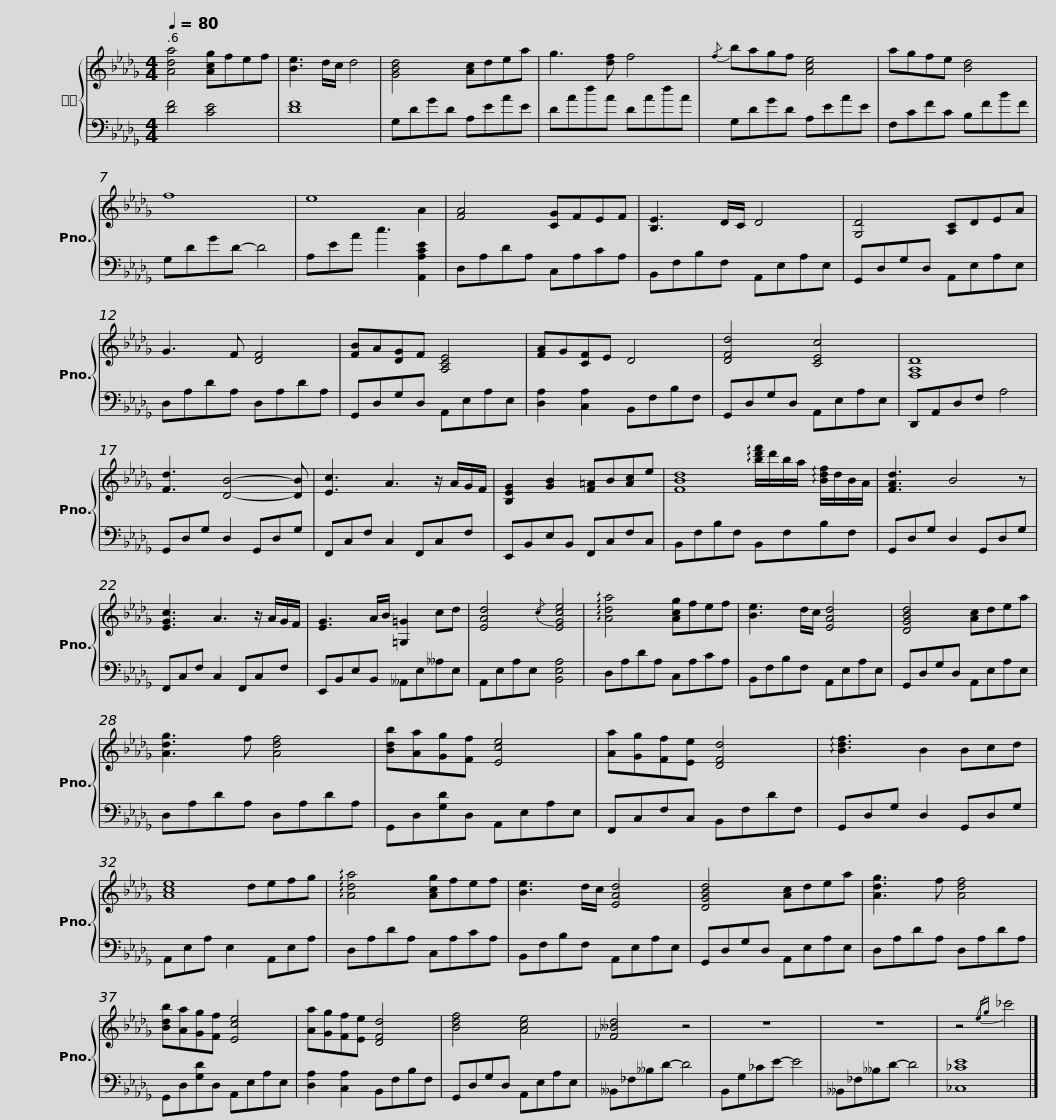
X:1
%%score { ( 1 3 ) | 2 }
L:1/8
Q:1/4=80
M:4/4
I:linebreak $
K:Db
V:1 treble
V:3 treble
V:2 bass
V:1
 [Ada]4 [Acg]fef | [Be]3 d/c/ d4 | [GBd]4 [Ac]dea | g3 [df] f4 |{/f} bagf [Ace]4 |$ %5
 agfe [Bd]4 | f8 | e8 | [FA]4 [CG]FEF | [B,E]3 D/C/ D4 |$ %10
 [G,D]4 [A,C]DEA | G3 F [DF]4 | [FB]A[DG]F [A,CE]4 | [FA]G[CF]E D4 | [DFd]4 [CEc]4 |$ %15
 [F,A,D]8 | [Fd]3 [DB]4- [DB] | [Ec]3 A3 z/ A/G/F/ | [B,EG]2 [GB]2 [F=A]B[Ac]e | [FBd]8 |$ %20
 [FAd]3 B4 z | [EGc]3 A3 z/ A/G/F/ | [EG]3 A/B/ [=G,=G]2 cd | [EAd]4{/c} [EGce]4 | !arpeggio![Ada]4 [Acg]fef |$ %25
 [Be]3 d/c/ [EAd]4 | [DGBd]4 [Ac]dea | [Adg]3 f [Adf]4 | [Bdb][Aa][Gg][Ff] [Ece]4 | [Aa][Gg][Ff][Ee] [DFd]4 |$ %30
 !arpeggio![Bdf]3 B2 Bcd | [Ace]8 | !arpeggio![Ada]4 [Acg]fef | [Be]3 d/c/ [EAd]4 | [DGBd]4 [Ac]dea |$ %35
 [Adg]3 f [Adf]4 | [Bdb][Aa][Gg][Ff] [Ece]4 | [Aa][Gg][Ff][Ee] [DFd]4 | [Bdf]4 [Ace]4 | [_F__Bd]4 z4 |$ %40
 z8 | z8 | z4{/eg} _c'4 |] %43
V:2
 [DF]4 [CE]4 | [DF]8 | G,DGD A,EAE | DAdA DAdA | G,DGD A,EAE |$ %5
 F,CFC B,FBF | G,DGD- D4 | A,EA c3 [A,,A,CE]2 | D,A,DA, C,A,CA, | B,,F,B,F, A,,E,A,E, |$ %10
 G,,D,G,D, A,,E,A,E, | D,A,DA, D,A,DA, | G,,D,G,D, A,,E,A,E, | [D,A,]2 [C,A,]2 B,,F,B,F, | G,,D,G,D, A,,E,A,E, |$ %15
 D,,A,,D,F, A,4 | G,,D,G, D,2 G,,D,G, | F,,C,F, C,2 F,,C,F, | E,,B,,E,B,, F,,C,F,C, | B,,F,B,F, B,,F,B,F, |$ %20
 G,,D,G, D,2 G,,D,G, | F,,C,F, C,2 F,,C,F, | E,,B,,E,B,, __A,,E,__A,E, | A,,E,A,E, [B,,E,A,]4 | D,A,DA, C,A,CA, |$ %25
 B,,F,B,F, A,,E,A,E, | G,,D,G,D, A,,E,A,E, | D,A,DA, D,A,DA, | G,,D,[G,D]D, A,,E,A,E, | F,,C,F,C, B,,F,DF, |$ %30
 G,,D,G, D,2 G,,D,G, | A,,E,A, E,2 A,,E,A, | D,A,DA, C,A,CA, | B,,F,B,F, A,,E,A,E, | G,,D,G,D, A,,E,A,E, |$ %35
 D,A,DA, D,A,DA, | G,,D,[G,D]D, A,,E,A,E, | [D,A,]2 [C,A,]2 B,,F,B,F, | G,,D,G,D, A,,E,A,E, | __B,,_F,__B,D- D4 |$ %40
 B,,G,_CE- E4 | __B,,_F,__B,D- D4 | [_C,_CE]8 |] %43
V:3
 x8 | x8 | x8 | x8 | x8 |$ %5
 x8 | x8 | x6 A2 | x8 | x8 |$ %10
 x8 | x8 | x8 | x8 | x8 |$ %15
 x8 | x8 | x8 | x8 | x4 !arpeggio![bd'f']/d'/b/a/ !arpeggio![Bdf]/d/B/A/ |$ %20
 x8 | x8 | x8 | x8 | x8 |$ %25
 x8 | x8 | x8 | x8 | x8 |$ %30
 x8 | x4 defg | x8 | x8 | x8 |$ %35
 x8 | x8 | x8 | x8 | x8 |$ %40
 x8 | x8 | x8 |] %43
